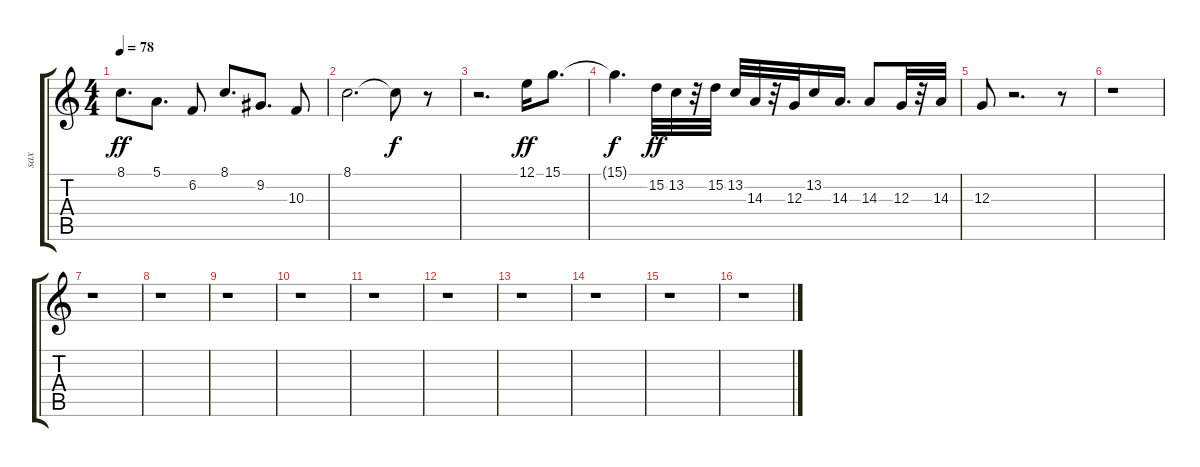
\track ("sax" "sax") {instrument altosax}
\staff {score tabs}
\tuning (E4 B3 G3 D3 A2 E2) {hide}
\ts (4 4)
\tempo 78
\clef g2
\ks c
8.1.8{d dy ff} 5.1.8{d} 6.2.8 8.1.8{d} 9.2.8{d} 10.3.8 |
8.1.2{d} 8.1{t}.8{dy f} r.8 |
r.2{d} 12.1.16{dy ff} 15.1.8{d} |
15.1{t}.4{d dy f} 15.2.32{dy ff} 13.2.32 r.32 15.2.32 13.2.32 14.3.32 r.32 12.3.32 13.2.16 14.3.16{d} 14.3.8 12.3.32 r.32 14.3.32 |
12.3.8 r.2{d} r.8 |
r.1 |
r.1 |
r.1 |
r.1 |
r.1 |
r.1 |
r.1 |
r.1 |
r.1 |
r.1 |
r.1
